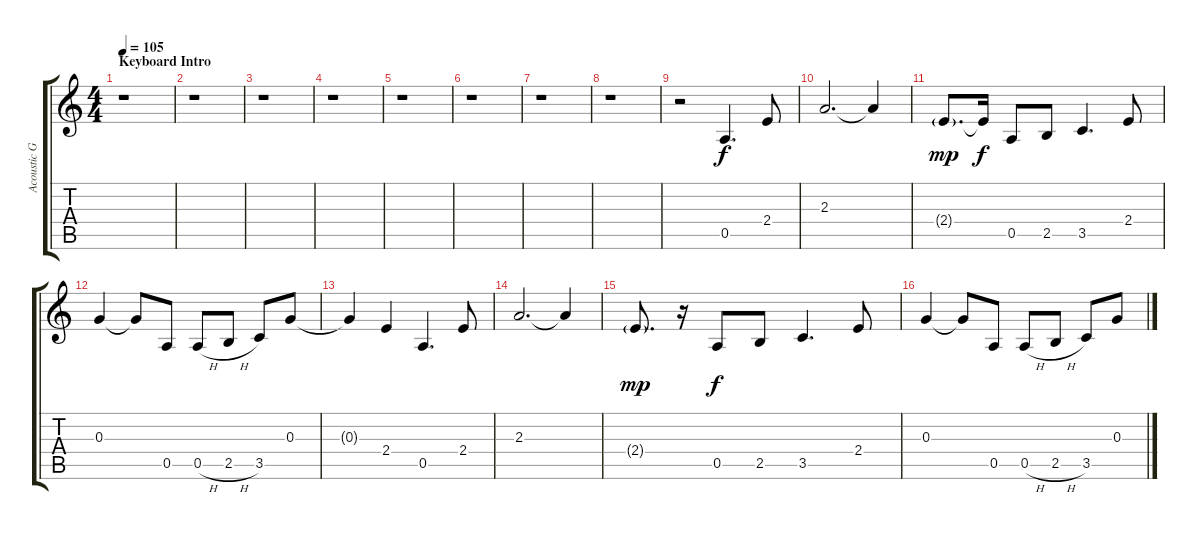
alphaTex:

\track ("Acoustic Gtr " "Acoustic G") {instrument acousticguitarsteel}
\staff {score tabs}
\tuning (E4 B3 G3 D3 A2 E2) {hide}
\ts (4 4)
\section ("" "Keyboard Intro")
\tempo 105
\clef g2
\ks c
r.1{dy f instrument acousticguitarsteel} |
r.1 |
r.1 |
r.1 |
r.1 |
r.1 |
r.1 |
r.1 |
r.2 0.5.4{d} 2.4.8 |
2.3.2{d} 2.3{t}.4 |
2.4{g}.8{d dy mp} 2.4{t}.16{dy f} 0.5.8 2.5.8 3.5.4{d} 2.4.8 |
0.3.4 0.3{t}.8 0.5.8 0.5{h}.8 2.5{h}.8 3.5.8 0.3.8 |
0.3{t}.4 2.4.4 0.5.4{d} 2.4.8 |
2.3.2{d} 2.3{t}.4 |
2.4{g}.8{d dy mp} r.16 0.5.8{dy f} 2.5.8 3.5.4{d} 2.4.8 |
0.3.4 0.3{t}.8 0.5.8 0.5{h}.8 2.5{h}.8 3.5.8 0.3.8
